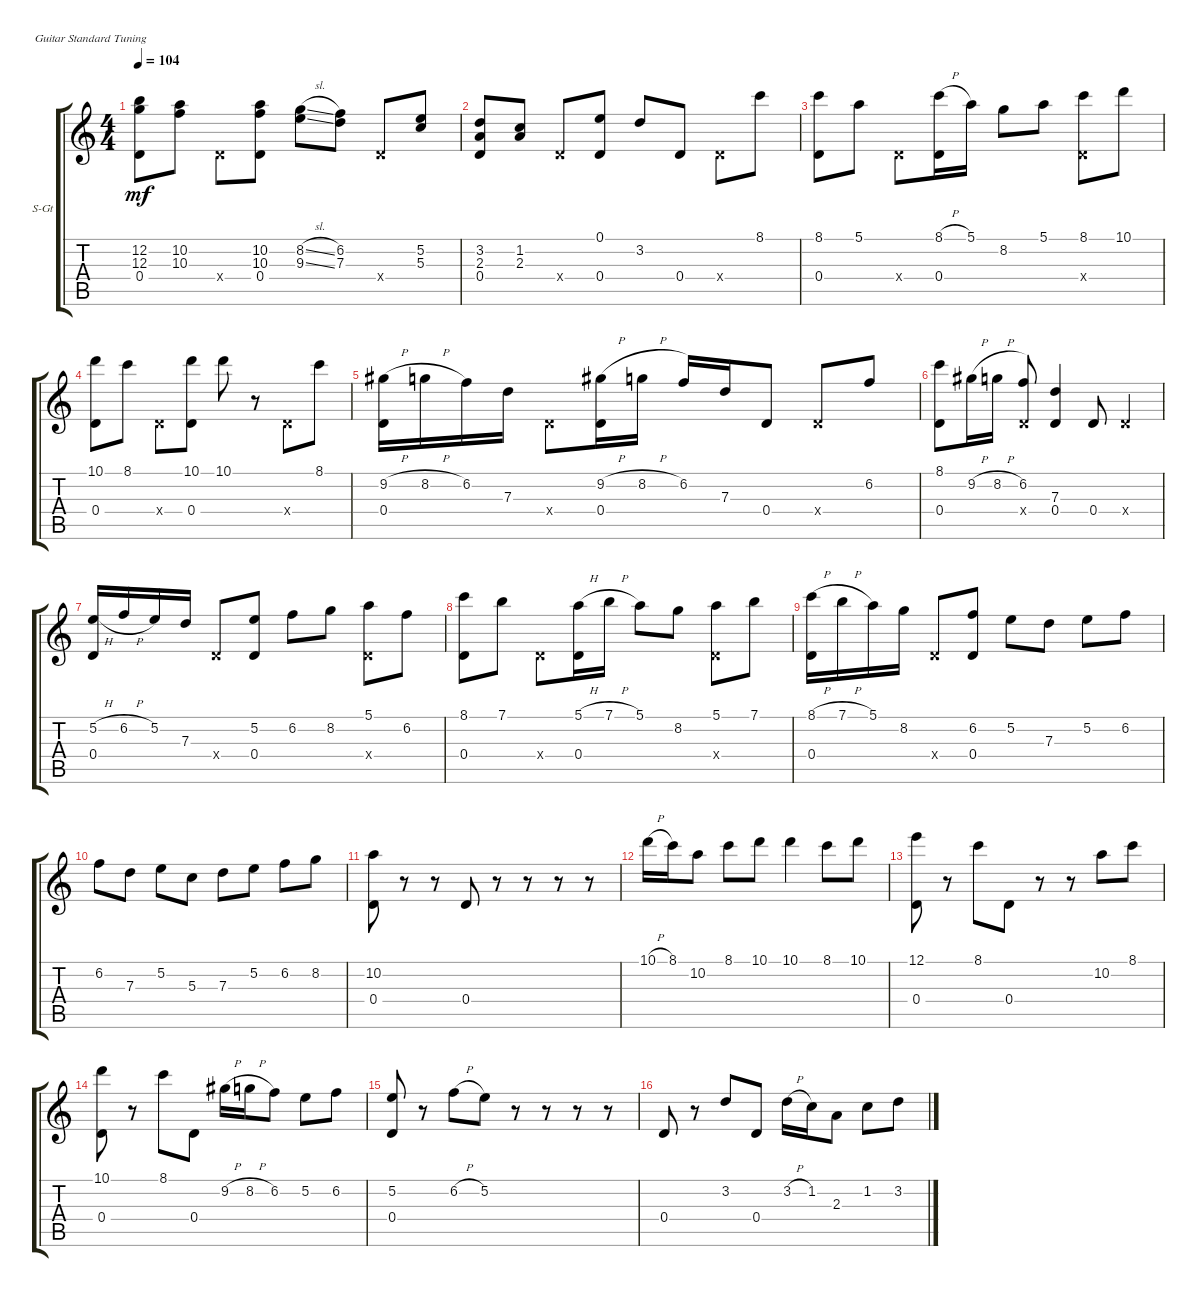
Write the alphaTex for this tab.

\defaultSystemsLayout 4
\bracketExtendMode groupsimilarinstruments
\firstSystemTrackNameOrientation horizontal
\otherSystemsTrackNameOrientation horizontal
\track ("Steel Guitar" "S-Gt") {instrument acousticguitarsteel}
\staff {score tabs}
\tuning (E4 B3 G3 D3 A2 E2)
\ts (4 4)
\tempo 104
\clef g2
\ks c
(0.4 12.2 12.3).8{dy mf} (10.3 10.2).8 0.4{x}.8 (0.4 10.2 10.3).8 (9.3{sl} 8.2{sl}).8 (7.3 6.2).8 0.4{x}.8 (5.2 5.3).8 |
(0.4 3.2 2.3).8 (1.2 2.3).8 0.4{x}.8 (0.4 0.1).8 3.2.8 0.4.8 0.4{x}.8 8.1.8 |
(0.4 8.1).8 5.1.8 0.4{x}.8 (0.4 8.1{h}).16 5.1.16 8.2.8 5.1.8 (0.4{x} 8.1).8 10.1.8 |
(0.4 10.1).8 8.1.8 0.4{x}.8 (0.4 10.1).8 10.1.8 r.8 0.4{x}.8 8.1.8 |
(9.2{h} 0.4).16 8.2{h}.16 6.2.16 7.3.16 0.4{x}.8 (9.2{h} 0.4).16 8.2{h}.16 6.2.16 7.3.16 0.4.8 0.4{x}.8 6.2.8 |
(8.1 0.4).8 9.2{h}.16 8.2{h}.16 (6.2 0.4{x}).8 (7.3 0.4).4 0.4.8 0.4{x}.4 |
(5.2{h} 0.4).16 6.2{h}.16 5.2.16 7.3.16 0.4{x}.8 (0.4 5.2).8 6.2.8 8.2.8 (0.4{x} 5.1).8 6.2.8 |
(0.4 8.1).8 7.1.8 0.4{x}.8 (0.4 5.1{h}).16 7.1{h}.16 5.1.8 8.2.8 (0.4{x} 5.1).8 7.1.8 |
(8.1{h} 0.4).16 7.1{h}.16 5.1.16 8.2.16 0.4{x}.8 (0.4 6.2).8 5.2.8 7.3.8 5.2.8 6.2.8 |
6.2.8 7.3.8 5.2.8 5.3.8 7.3.8 5.2.8 6.2.8 8.2.8 |
(10.2 0.4).8 r.8 r.8 0.4.8 r.8 r.8 r.8 r.8 |
10.1{h}.16 8.1.16 10.2.8 8.1.8 10.1.8 10.1.4 8.1.8 10.1.8 |
(12.1 0.4).8 r.8 8.1.8 0.4.8 r.8 r.8 10.2.8 8.1.8 |
(10.1 0.4).8 r.8 8.1.8 0.4.8 9.2{h}.16 8.2{h}.16 6.2.8 5.2.8 6.2.8 |
(5.2 0.4).8 r.8 6.2{h}.8 5.2.8 r.8 r.8 r.8 r.8 |
0.4.8 r.8 3.2.8 0.4.8 3.2{h}.16 1.2.16 2.3.8 1.2.8 3.2.8
